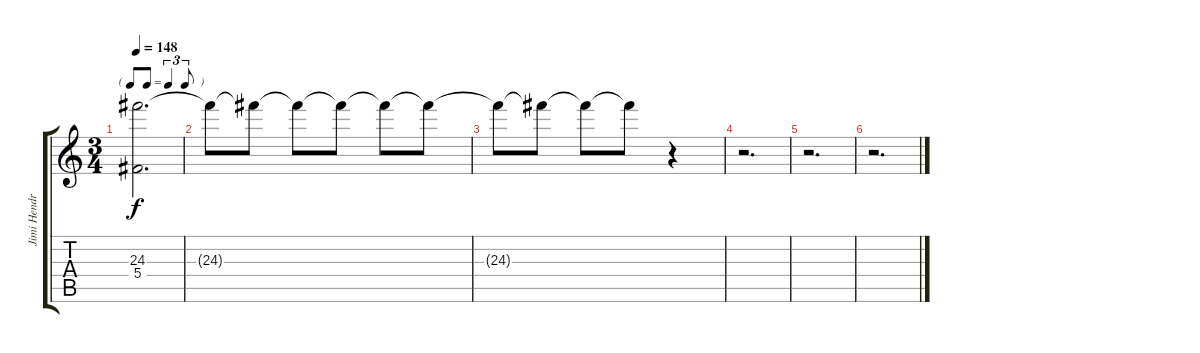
\track ("Jimi Hendrix" "Jimi Hendr") {instrument overdrivenguitar}
\staff {score tabs}
\tuning (Eb4 Bb3 Gb3 Db3 Ab2 Eb2) {hide}
\ts (3 4)
\tf triplet8th
\tempo 148
\clef g2
\ks c
(24.3{t} 5.4{t}).2{d dy f} |
24.3{t}.8{volume 0} 24.3{t}.8{volume 13} 24.3{t}.8{volume 0} 24.3{t}.8{volume 13} 24.3{t}.8{volume 0} 24.3{t}.8{volume 13} |
24.3{t}.8{volume 0} 24.3{t}.8{volume 13} 24.3{t}.8{volume 0} 24.3{t}.8{volume 7} r.4 |
r.2{d} |
r.2{d} |
r.2{d}
